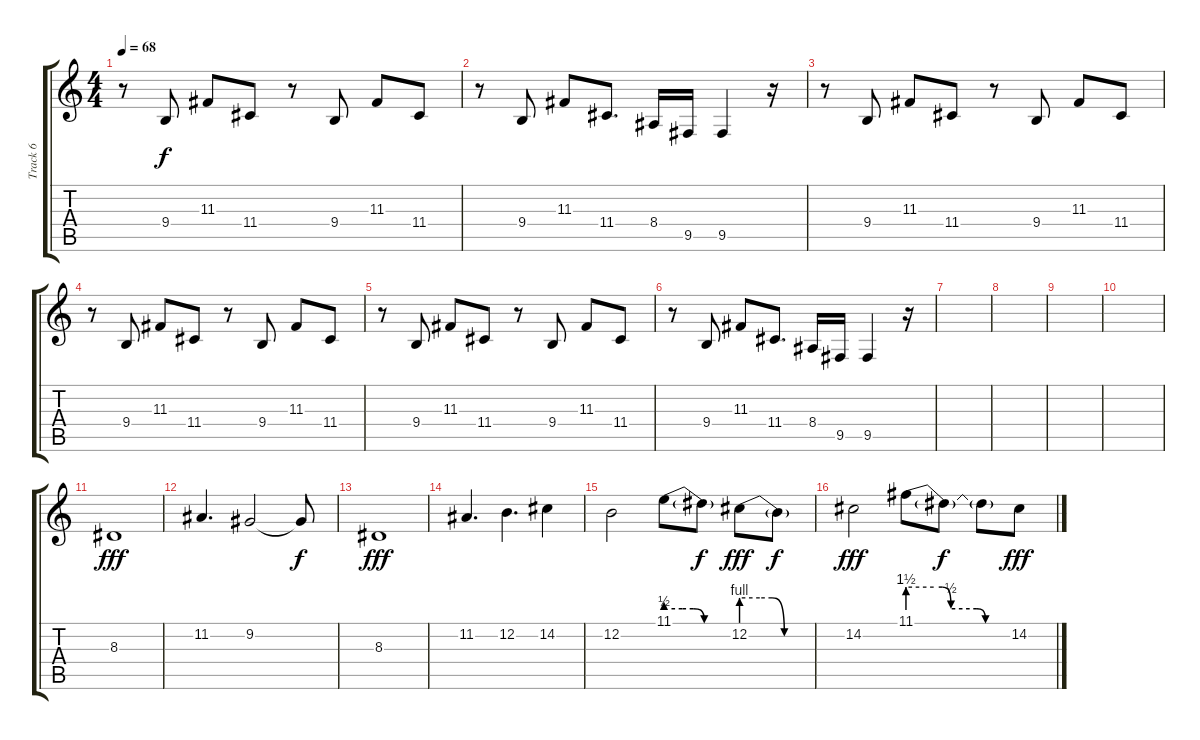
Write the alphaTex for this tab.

\track ("Track 6" "Track 6") {instrument viola}
\staff {score tabs}
\tuning (E4 B3 G3 D3 A2 E2) {hide}
\ts (4 4)
\tempo 68
\clef g2
\ks c
r.8{dy f} 9.4.8 11.3.8 11.4.8 r.8 9.4.8 11.3.8 11.4.8 |
r.8 9.4.8 11.3.8 11.4.8{d} 8.4.16 9.5.16 9.5.4 r.16 |
r.8 9.4.8 11.3.8 11.4.8 r.8 9.4.8 11.3.8 11.4.8 |
r.8 9.4.8 11.3.8 11.4.8 r.8 9.4.8 11.3.8 11.4.8 |
r.8 9.4.8 11.3.8 11.4.8 r.8 9.4.8 11.3.8 11.4.8 |
r.8 9.4.8 11.3.8 11.4.8{d} 8.4.16 9.5.16 9.5.4 r.16 |
|
|
|
|
8.3.1{dy fff volume 4} |
11.2.4{d} 9.2.2 9.2{t}.8{dy f} |
8.3.1{dy fff} |
11.2.4{d volume 7} 12.2.4{d} 14.2.4 |
12.2.2 11.1{be (custom 0 2 15 2 25 2 35 0 60 0)}.8 11.1{t}.8{dy f} 12.2{be (custom 0 4 15 4 25 4 35 0 60 0)}.8{dy fff} 12.2{t}.8{dy f} |
14.2.2{dy fff} 11.1{be (custom 0 6 15 6 20 6 25 2 40 2 45 0 60 0)}.8 11.1{t}.8{dy f} 11.1{t}.8 14.2.8{dy fff}
